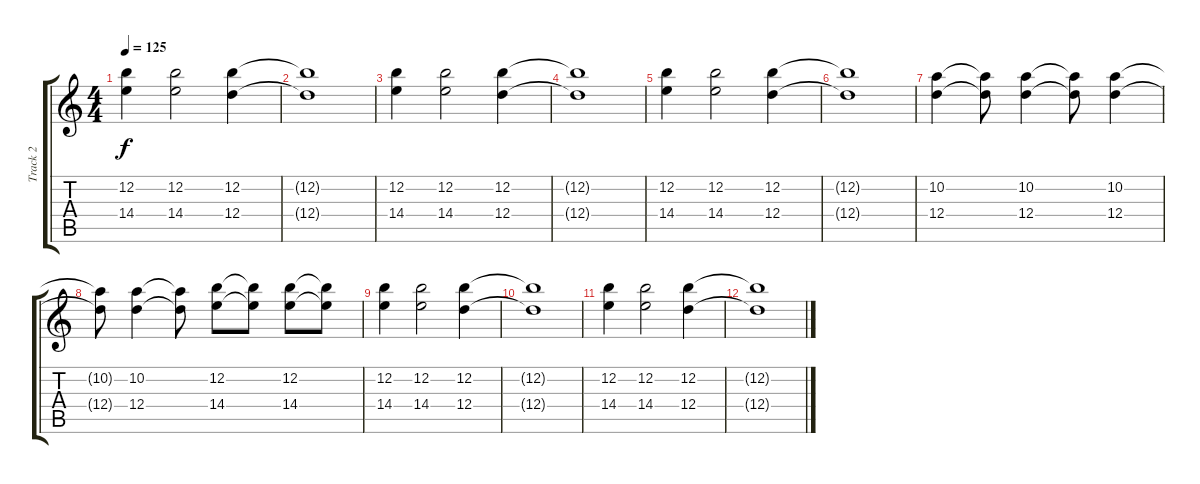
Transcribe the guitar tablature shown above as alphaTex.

\track ("Track 2" "Track 2") {instrument acousticguitarsteel}
\staff {score tabs}
\tuning (E4 B3 G3 D3 A2 E2) {hide}
\ts (4 4)
\tempo 125
\clef g2
\ks c
(12.2 14.4).4{dy f} (12.2 14.4).2 (12.2 12.4).4 |
(12.2{t} 12.4{t}).1 |
(12.2 14.4).4 (12.2 14.4).2 (12.2 12.4).4 |
(12.2{t} 12.4{t}).1 |
(12.2 14.4).4 (12.2 14.4).2 (12.2 12.4).4 |
(12.2{t} 12.4{t}).1 |
(10.2 12.4).4 (10.2{t} 12.4{t}).8 (10.2 12.4).4 (10.2{t} 12.4{t}).8 (10.2 12.4).4 |
(10.2{t} 12.4{t}).8 (10.2 12.4).4 (10.2{t} 12.4{t}).8 (12.2 14.4).8 (12.2{t} 14.4{t}).8 (12.2 14.4).8 (12.2{t} 14.4{t}).8 |
(12.2 14.4).4 (12.2 14.4).2 (12.2 12.4).4 |
(12.2{t} 12.4{t}).1 |
(12.2 14.4).4 (12.2 14.4).2 (12.2 12.4).4 |
(12.2{t} 12.4{t}).1
